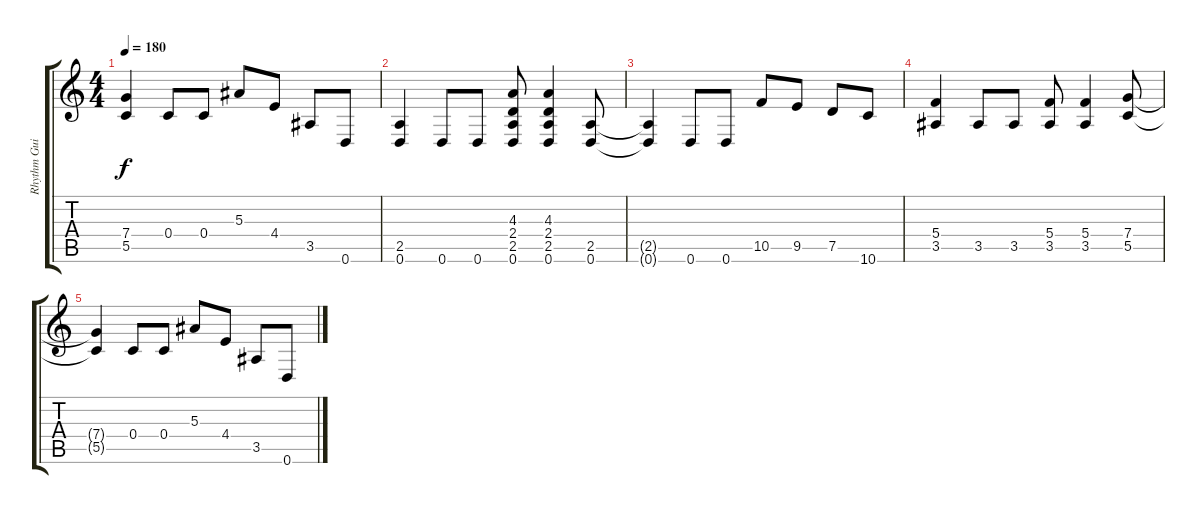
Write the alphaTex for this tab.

\track ("Rhythm Guitar 2" "Rhythm Gui") {instrument distortionguitar}
\staff {score tabs}
\tuning (D4 A3 F3 C3 G2 D2) {hide}
\ts (4 4)
\tempo 180
\clef g2
\ks c
(7.4{t} 5.5{t}).4{dy f} 0.4.8 0.4.8 5.3.8 4.4.8 3.5.8 0.6.8 |
(2.5 0.6).4 0.6.8 0.6.8 (4.3 2.4 2.5 0.6).8 (4.3 2.4 2.5 0.6).4 (2.5 0.6).8 |
(2.5{t} 0.6{t}).4 0.6.8 0.6.8 10.5.8 9.5.8 7.5.8 10.6.8 |
(5.4 3.5).4 3.5.8 3.5.8 (5.4 3.5).8 (5.4 3.5).4 (7.4 5.5).8 |
(7.4{t} 5.5{t}).4 0.4.8 0.4.8 5.3.8 4.4.8 3.5.8 0.6.8
